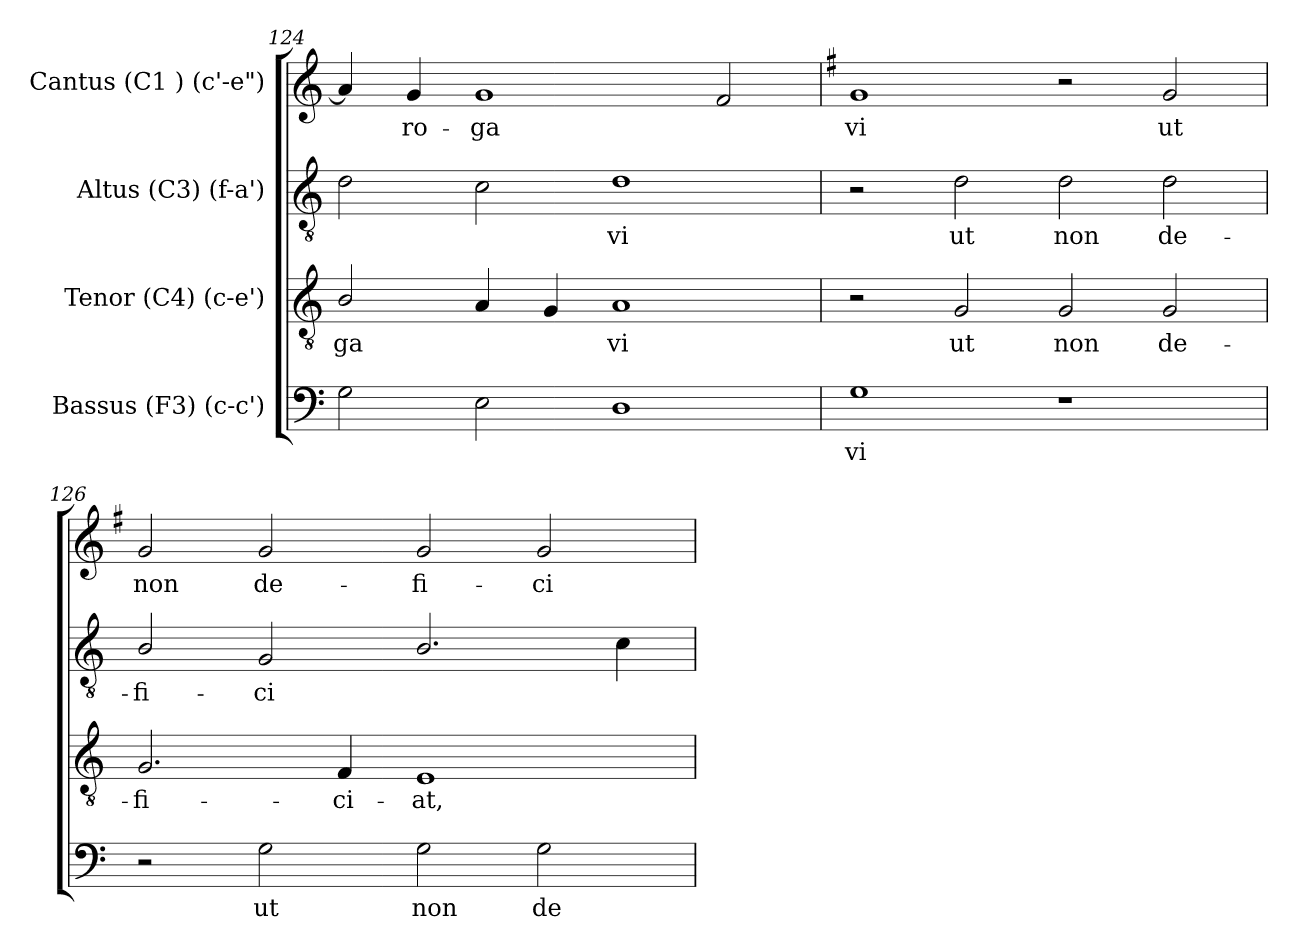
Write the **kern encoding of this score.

**kern	**text	**kern	**text	**kern	**text	**kern	**text
*part4	*part4	*part3	*part3	*part2	*part2	*part1	*part1
*staff4	*staff4	*staff3	*staff3	*staff2	*staff2	*staff1	*staff1
*I"Bassus (F3)  (c-c')	*	*I"Tenor (C4)  (c-e')	*	*I"Altus (C3)  (f-a')	*	*I"Cantus (C1 )  (c'-e")	*
*clefF4	*	*clefGv2	*	*clefGv2	*	*clefG2	*
*k[]	*	*k[]	*	*k[]	*	*k[]	*
*C:	*	*C:	*	*C:	*	*C:	*
=124	=124	=124	=124	=124	=124	=124	=124
!	!LO:LY:b:cj	!	!LO:LY:b:cj	!	!LO:LY:b:cj	!	!LO:LY:b:cj
2G\	--	2B/	-ga-	2d\	--	4a/]	.
!	!	!	!	!	!	!	!LO:LY:b:cj
.	.	.	.	.	.	4g/	ro-
!	!LO:LY:b:cj	!	!LO:LY:b:cj	!	!LO:LY:b:cj	!	!LO:LY:b:cj
2E\	--	4A/	--	2c\	--	1g	-ga-
!	!	!	!LO:LY:b:cj	!	!	!	!
.	.	4G/	--	.	.	.	.
!	!LO:LY:b:cj	!	!LO:LY:b:cj	!	!LO:LY:b:cj	!	!
1D	--	1A	-vi	1d	-vi	.	.
!	!	!	!	!	!	!	!LO:LY:b:cj
.	.	.	.	.	.	2f/	--
!!LO:PB:g=z
=125	=125	=125	=125	=125	=125	=125	=125
*	*	*	*	*	*	*k[f#]	*
*	*	*	*	*	*	*G:	*
!	!LO:LY:b:cj	!	!	!	!	!	!LO:LY:b:cj
1G	-vi	2r	.	2r	.	1g	-vi
!	!	!	!LO:LY:b:cj	!	!LO:LY:b:cj	!	!
.	.	2G/	ut	2d\	ut	.	.
!	!	!	!LO:LY:b:cj	!	!LO:LY:b:cj	!	!
1r	.	2G/	non	2d\	non	2r	.
!	!	!	!LO:LY:b:cj	!	!LO:LY:b:cj	!	!LO:LY:b:cj
.	.	2G/	de-	2d\	de-	2g/	ut
=126	=126	=126	=126	=126	=126	=126	=126
!	!	!	!LO:LY:b:cj	!	!LO:LY:b:cj	!	!LO:LY:b:cj
2r	.	2.G/	-fi-	2B/	-fi-	2g/	non
!	!LO:LY:b:cj	!	!	!	!LO:LY:b:cj	!	!LO:LY:b:cj
2G\	ut	.	.	2G/	-ci-	2g/	de-
!	!	!	!LO:LY:b:cj	!	!	!	!
.	.	4F/	-ci-	.	.	.	.
!	!LO:LY:b:cj	!	!LO:LY:b:cj	!	!LO:LY:b:cj	!	!LO:LY:b:cj
2G\	non	1E	-at,	2.B/	--	2g/	-fi-
!	!LO:LY:b:cj	!	!	!	!	!	!LO:LY:b:cj
2G\	de-	.	.	.	.	2g/	-ci-
!	!	!	!	!	!LO:LY:b:cj	!	!
.	.	.	.	4c\	--	.	.
=	=	=	=	=	=	=	=
*-	*-	*-	*-	*-	*-	*-	*-
